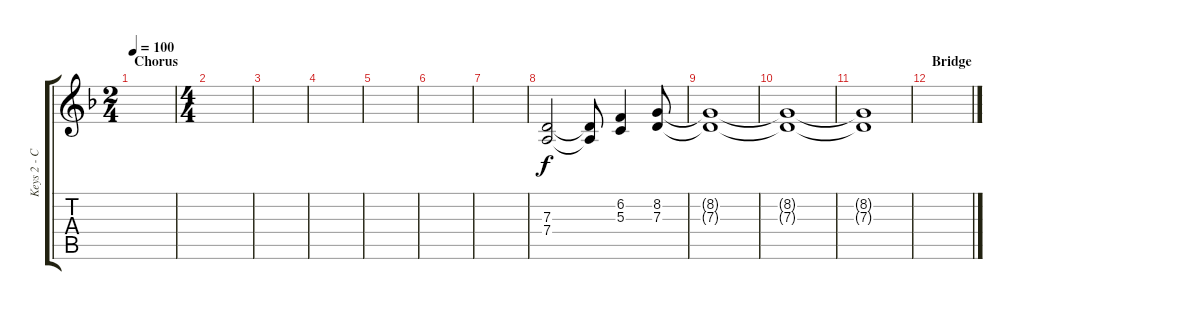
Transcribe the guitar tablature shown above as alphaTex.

\track ("Keys 2 - Chris Caffery" "Keys 2 - C") {instrument stringensemble1}
\staff {score tabs}
\tuning (E4 B3 G3 D3 A2 E2) {hide}
\ts (2 4)
\section ("" "Chorus")
\tempo 100
\clef g2
\ks f
|
\ts (4 4)
|
|
|
|
|
|
(7.3 7.4).2 (7.3{t} 7.4{t}).8 (6.2 5.3).4 (8.2 7.3).8 |
(8.2{t} 7.3{t}).1 |
(8.2{t} 7.3{t}).1 |
(8.2{t} 7.3{t}).1 |
\section ("" "Bridge")
